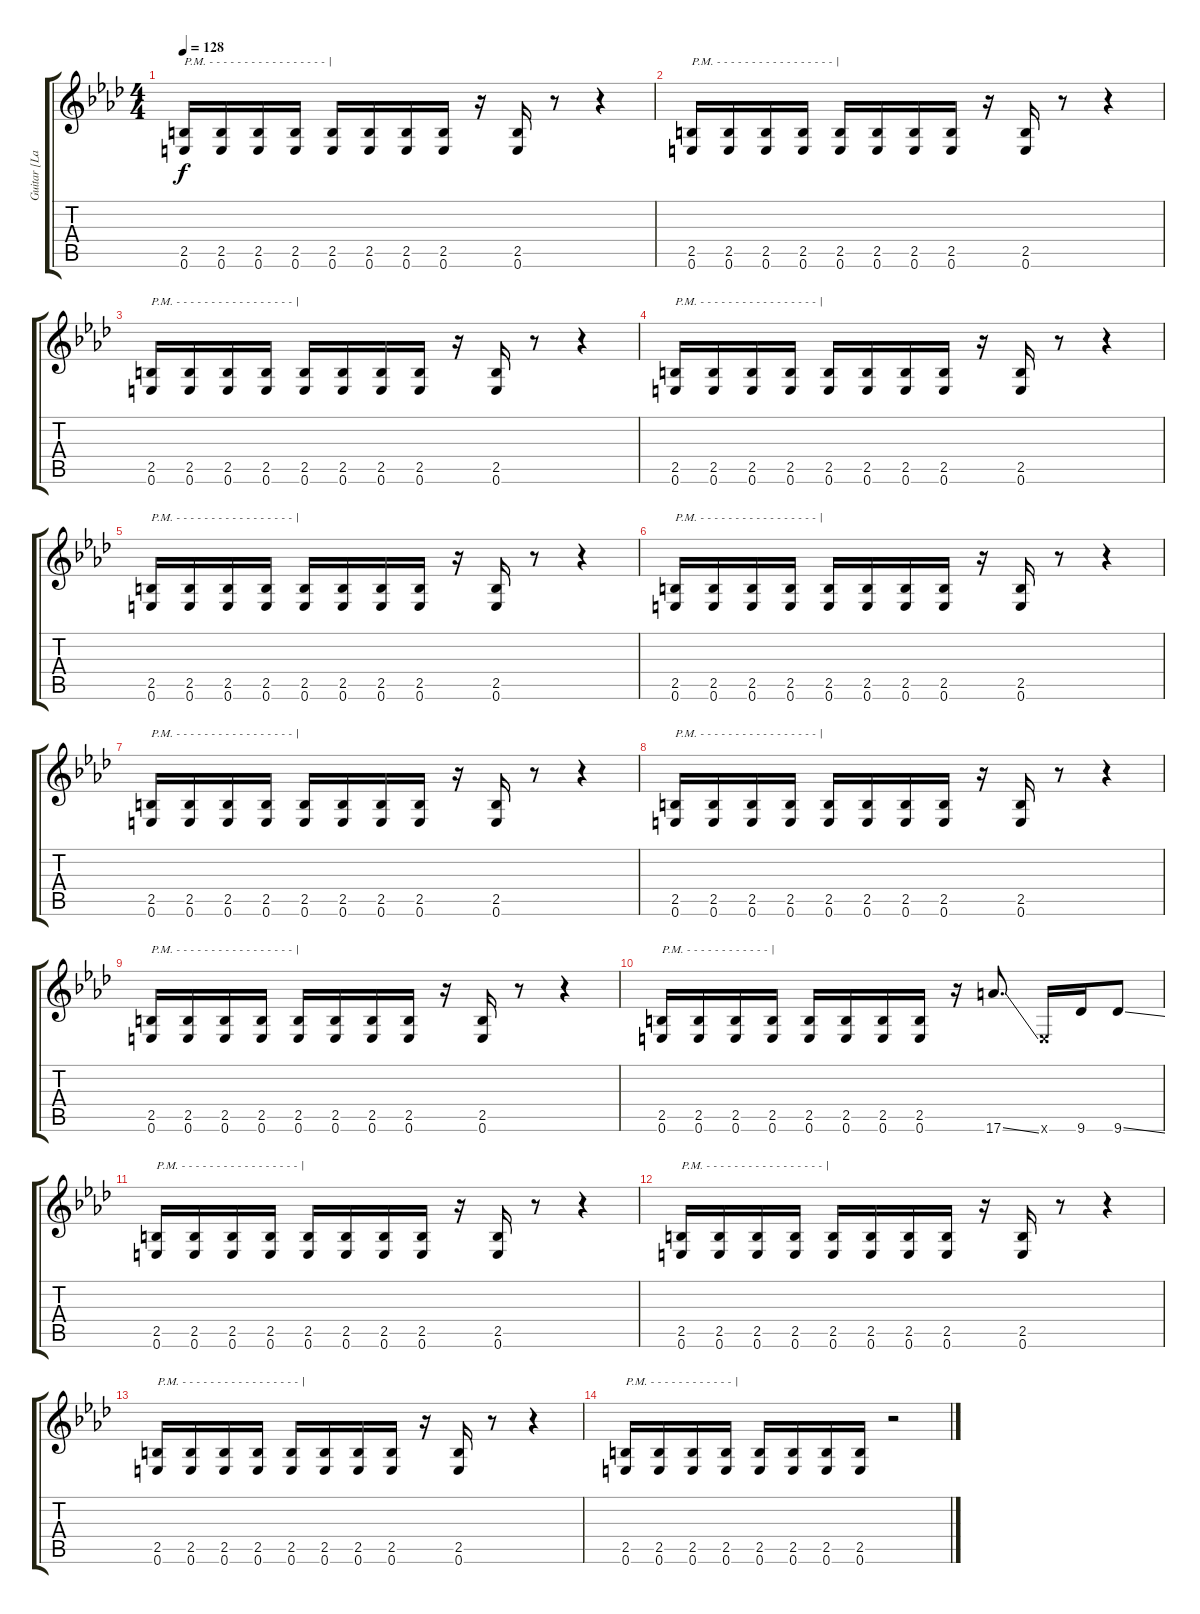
\track ("Guitar [Larry LaLonde]" "Guitar [La") {instrument distortionguitar}
\staff {score tabs}
\tuning (E4 B3 G3 D3 A2 E2) {hide}
\ts (4 4)
\tempo 128
\clef g2
\ks ab
(2.5 0.6).16{txt "P.M. - - - - - - - - - - - - - - - - - |" dy f} (2.5 0.6).16 (2.5 0.6).16 (2.5 0.6).16 (2.5 0.6).16 (2.5 0.6).16 (2.5 0.6).16 (2.5 0.6).16 r.16 (2.5 0.6).16 r.8 r.4 |
(2.5 0.6).16{txt "P.M. - - - - - - - - - - - - - - - - - |"} (2.5 0.6).16 (2.5 0.6).16 (2.5 0.6).16 (2.5 0.6).16 (2.5 0.6).16 (2.5 0.6).16 (2.5 0.6).16 r.16 (2.5 0.6).16 r.8 r.4 |
(2.5 0.6).16{txt "P.M. - - - - - - - - - - - - - - - - - |"} (2.5 0.6).16 (2.5 0.6).16 (2.5 0.6).16 (2.5 0.6).16 (2.5 0.6).16 (2.5 0.6).16 (2.5 0.6).16 r.16 (2.5 0.6).16 r.8 r.4 |
(2.5 0.6).16{txt "P.M. - - - - - - - - - - - - - - - - - |"} (2.5 0.6).16 (2.5 0.6).16 (2.5 0.6).16 (2.5 0.6).16 (2.5 0.6).16 (2.5 0.6).16 (2.5 0.6).16 r.16 (2.5 0.6).16 r.8 r.4 |
(2.5 0.6).16{txt "P.M. - - - - - - - - - - - - - - - - - |"} (2.5 0.6).16 (2.5 0.6).16 (2.5 0.6).16 (2.5 0.6).16 (2.5 0.6).16 (2.5 0.6).16 (2.5 0.6).16 r.16 (2.5 0.6).16 r.8 r.4 |
(2.5 0.6).16{txt "P.M. - - - - - - - - - - - - - - - - - |"} (2.5 0.6).16 (2.5 0.6).16 (2.5 0.6).16 (2.5 0.6).16 (2.5 0.6).16 (2.5 0.6).16 (2.5 0.6).16 r.16 (2.5 0.6).16 r.8 r.4 |
(2.5 0.6).16{txt "P.M. - - - - - - - - - - - - - - - - - |"} (2.5 0.6).16 (2.5 0.6).16 (2.5 0.6).16 (2.5 0.6).16 (2.5 0.6).16 (2.5 0.6).16 (2.5 0.6).16 r.16 (2.5 0.6).16 r.8 r.4 |
(2.5 0.6).16{txt "P.M. - - - - - - - - - - - - - - - - - |"} (2.5 0.6).16 (2.5 0.6).16 (2.5 0.6).16 (2.5 0.6).16 (2.5 0.6).16 (2.5 0.6).16 (2.5 0.6).16 r.16 (2.5 0.6).16 r.8 r.4 |
(2.5 0.6).16{txt "P.M. - - - - - - - - - - - - - - - - - |"} (2.5 0.6).16 (2.5 0.6).16 (2.5 0.6).16 (2.5 0.6).16 (2.5 0.6).16 (2.5 0.6).16 (2.5 0.6).16 r.16 (2.5 0.6).16 r.8 r.4 |
(2.5 0.6).16{txt "P.M. - - - - - - - - - - - - |"} (2.5 0.6).16 (2.5 0.6).16 (2.5 0.6).16 (2.5 0.6).16 (2.5 0.6).16 (2.5 0.6).16 (2.5 0.6).16 r.16 17.6{ss}.8{d} 0.6{x}.16 9.6.16 9.6{ss}.8 |
(2.5 0.6).16{txt "P.M. - - - - - - - - - - - - - - - - - |"} (2.5 0.6).16 (2.5 0.6).16 (2.5 0.6).16 (2.5 0.6).16 (2.5 0.6).16 (2.5 0.6).16 (2.5 0.6).16 r.16 (2.5 0.6).16 r.8 r.4 |
(2.5 0.6).16{txt "P.M. - - - - - - - - - - - - - - - - - |"} (2.5 0.6).16 (2.5 0.6).16 (2.5 0.6).16 (2.5 0.6).16 (2.5 0.6).16 (2.5 0.6).16 (2.5 0.6).16 r.16 (2.5 0.6).16 r.8 r.4 |
(2.5 0.6).16{txt "P.M. - - - - - - - - - - - - - - - - - |"} (2.5 0.6).16 (2.5 0.6).16 (2.5 0.6).16 (2.5 0.6).16 (2.5 0.6).16 (2.5 0.6).16 (2.5 0.6).16 r.16 (2.5 0.6).16 r.8 r.4 |
(2.5 0.6).16{txt "P.M. - - - - - - - - - - - - |"} (2.5 0.6).16 (2.5 0.6).16 (2.5 0.6).16 (2.5 0.6).16 (2.5 0.6).16 (2.5 0.6).16 (2.5 0.6).16 r.2
